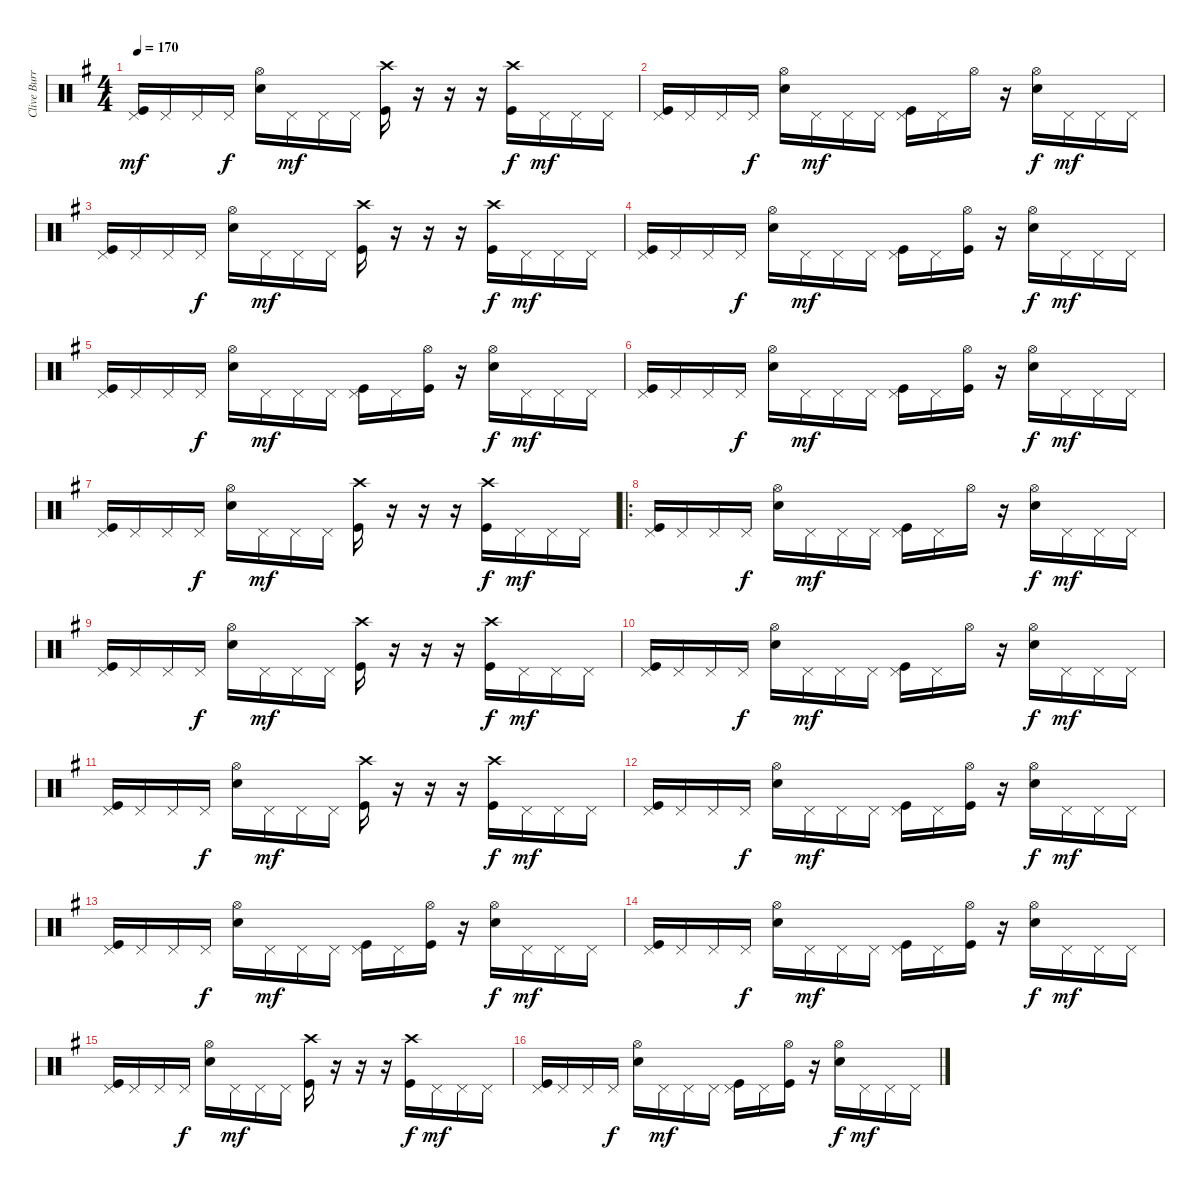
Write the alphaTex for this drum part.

\track ("Clive Burr" "Clive Burr") {instrument percussion}
\staff {score}
\articulation defaults
\ts (4 4)
\tempo 170
\clef neutral
\ks g
("Pedal Hi-Hat (hit)" "Kick (hit)").16{dy mf} "Pedal Hi-Hat (hit)".16 "Pedal Hi-Hat (hit)".16 "Pedal Hi-Hat (hit)".16{dy f} ("Hi-Hat (open)" "Electric Snare (hit)").16 "Pedal Hi-Hat (hit)".16{dy mf} "Pedal Hi-Hat (hit)".16 "Pedal Hi-Hat (hit)".16 ("Crash high (hit)" "Kick (hit)").16 r.16 r.16 r.16 ("Crash high (hit)" "Kick (hit)").16{dy f} "Pedal Hi-Hat (hit)".16{dy mf} "Pedal Hi-Hat (hit)".16 "Pedal Hi-Hat (hit)".16 |
("Pedal Hi-Hat (hit)" "Kick (hit)").16 "Pedal Hi-Hat (hit)".16 "Pedal Hi-Hat (hit)".16 "Pedal Hi-Hat (hit)".16{dy f} ("Hi-Hat (open)" "Electric Snare (hit)").16 "Pedal Hi-Hat (hit)".16{dy mf} "Pedal Hi-Hat (hit)".16 "Pedal Hi-Hat (hit)".16 ("Pedal Hi-Hat (hit)" "Kick (hit)").16 "Pedal Hi-Hat (hit)".16 "Hi-Hat (open)".16 r.16 ("Hi-Hat (open)" "Electric Snare (hit)").16{dy f} "Pedal Hi-Hat (hit)".16{dy mf} "Pedal Hi-Hat (hit)".16 "Pedal Hi-Hat (hit)".16 |
("Pedal Hi-Hat (hit)" "Kick (hit)").16 "Pedal Hi-Hat (hit)".16 "Pedal Hi-Hat (hit)".16 "Pedal Hi-Hat (hit)".16{dy f} ("Hi-Hat (open)" "Electric Snare (hit)").16 "Pedal Hi-Hat (hit)".16{dy mf} "Pedal Hi-Hat (hit)".16 "Pedal Hi-Hat (hit)".16 ("Crash high (hit)" "Kick (hit)").16 r.16 r.16 r.16 ("Crash high (hit)" "Kick (hit)").16{dy f} "Pedal Hi-Hat (hit)".16{dy mf} "Pedal Hi-Hat (hit)".16 "Pedal Hi-Hat (hit)".16 |
("Pedal Hi-Hat (hit)" "Kick (hit)").16 "Pedal Hi-Hat (hit)".16 "Pedal Hi-Hat (hit)".16 "Pedal Hi-Hat (hit)".16{dy f} ("Hi-Hat (open)" "Electric Snare (hit)").16 "Pedal Hi-Hat (hit)".16{dy mf} "Pedal Hi-Hat (hit)".16 "Pedal Hi-Hat (hit)".16 ("Pedal Hi-Hat (hit)" "Kick (hit)").16 "Pedal Hi-Hat (hit)".16 ("Hi-Hat (open)" "Kick (hit)").16 r.16 ("Hi-Hat (open)" "Electric Snare (hit)").16{dy f} "Pedal Hi-Hat (hit)".16{dy mf} "Pedal Hi-Hat (hit)".16 "Pedal Hi-Hat (hit)".16 |
("Pedal Hi-Hat (hit)" "Kick (hit)").16 "Pedal Hi-Hat (hit)".16 "Pedal Hi-Hat (hit)".16 "Pedal Hi-Hat (hit)".16{dy f} ("Hi-Hat (open)" "Electric Snare (hit)").16 "Pedal Hi-Hat (hit)".16{dy mf} "Pedal Hi-Hat (hit)".16 "Pedal Hi-Hat (hit)".16 ("Pedal Hi-Hat (hit)" "Kick (hit)").16 "Pedal Hi-Hat (hit)".16 ("Hi-Hat (open)" "Kick (hit)").16 r.16 ("Hi-Hat (open)" "Electric Snare (hit)").16{dy f} "Pedal Hi-Hat (hit)".16{dy mf} "Pedal Hi-Hat (hit)".16 "Pedal Hi-Hat (hit)".16 |
("Pedal Hi-Hat (hit)" "Kick (hit)").16 "Pedal Hi-Hat (hit)".16 "Pedal Hi-Hat (hit)".16 "Pedal Hi-Hat (hit)".16{dy f} ("Hi-Hat (open)" "Electric Snare (hit)").16 "Pedal Hi-Hat (hit)".16{dy mf} "Pedal Hi-Hat (hit)".16 "Pedal Hi-Hat (hit)".16 ("Pedal Hi-Hat (hit)" "Kick (hit)").16 "Pedal Hi-Hat (hit)".16 ("Hi-Hat (open)" "Kick (hit)").16 r.16 ("Hi-Hat (open)" "Electric Snare (hit)").16{dy f} "Pedal Hi-Hat (hit)".16{dy mf} "Pedal Hi-Hat (hit)".16 "Pedal Hi-Hat (hit)".16 |
("Pedal Hi-Hat (hit)" "Kick (hit)").16 "Pedal Hi-Hat (hit)".16 "Pedal Hi-Hat (hit)".16 "Pedal Hi-Hat (hit)".16{dy f} ("Hi-Hat (open)" "Electric Snare (hit)").16 "Pedal Hi-Hat (hit)".16{dy mf} "Pedal Hi-Hat (hit)".16 "Pedal Hi-Hat (hit)".16 ("Crash high (hit)" "Kick (hit)").16 r.16 r.16 r.16 ("Crash high (hit)" "Kick (hit)").16{dy f} "Pedal Hi-Hat (hit)".16{dy mf} "Pedal Hi-Hat (hit)".16 "Pedal Hi-Hat (hit)".16 |
\ro
("Pedal Hi-Hat (hit)" "Kick (hit)").16 "Pedal Hi-Hat (hit)".16 "Pedal Hi-Hat (hit)".16 "Pedal Hi-Hat (hit)".16{dy f} ("Hi-Hat (open)" "Electric Snare (hit)").16 "Pedal Hi-Hat (hit)".16{dy mf} "Pedal Hi-Hat (hit)".16 "Pedal Hi-Hat (hit)".16 ("Pedal Hi-Hat (hit)" "Kick (hit)").16 "Pedal Hi-Hat (hit)".16 "Hi-Hat (open)".16 r.16 ("Hi-Hat (open)" "Electric Snare (hit)").16{dy f} "Pedal Hi-Hat (hit)".16{dy mf} "Pedal Hi-Hat (hit)".16 "Pedal Hi-Hat (hit)".16 |
("Pedal Hi-Hat (hit)" "Kick (hit)").16 "Pedal Hi-Hat (hit)".16 "Pedal Hi-Hat (hit)".16 "Pedal Hi-Hat (hit)".16{dy f} ("Hi-Hat (open)" "Electric Snare (hit)").16 "Pedal Hi-Hat (hit)".16{dy mf} "Pedal Hi-Hat (hit)".16 "Pedal Hi-Hat (hit)".16 ("Crash high (hit)" "Kick (hit)").16 r.16 r.16 r.16 ("Crash high (hit)" "Kick (hit)").16{dy f} "Pedal Hi-Hat (hit)".16{dy mf} "Pedal Hi-Hat (hit)".16 "Pedal Hi-Hat (hit)".16 |
("Pedal Hi-Hat (hit)" "Kick (hit)").16 "Pedal Hi-Hat (hit)".16 "Pedal Hi-Hat (hit)".16 "Pedal Hi-Hat (hit)".16{dy f} ("Hi-Hat (open)" "Electric Snare (hit)").16 "Pedal Hi-Hat (hit)".16{dy mf} "Pedal Hi-Hat (hit)".16 "Pedal Hi-Hat (hit)".16 ("Pedal Hi-Hat (hit)" "Kick (hit)").16 "Pedal Hi-Hat (hit)".16 "Hi-Hat (open)".16 r.16 ("Hi-Hat (open)" "Electric Snare (hit)").16{dy f} "Pedal Hi-Hat (hit)".16{dy mf} "Pedal Hi-Hat (hit)".16 "Pedal Hi-Hat (hit)".16 |
("Pedal Hi-Hat (hit)" "Kick (hit)").16 "Pedal Hi-Hat (hit)".16 "Pedal Hi-Hat (hit)".16 "Pedal Hi-Hat (hit)".16{dy f} ("Hi-Hat (open)" "Electric Snare (hit)").16 "Pedal Hi-Hat (hit)".16{dy mf} "Pedal Hi-Hat (hit)".16 "Pedal Hi-Hat (hit)".16 ("Crash high (hit)" "Kick (hit)").16 r.16 r.16 r.16 ("Crash high (hit)" "Kick (hit)").16{dy f} "Pedal Hi-Hat (hit)".16{dy mf} "Pedal Hi-Hat (hit)".16 "Pedal Hi-Hat (hit)".16 |
("Pedal Hi-Hat (hit)" "Kick (hit)").16 "Pedal Hi-Hat (hit)".16 "Pedal Hi-Hat (hit)".16 "Pedal Hi-Hat (hit)".16{dy f} ("Hi-Hat (open)" "Electric Snare (hit)").16 "Pedal Hi-Hat (hit)".16{dy mf} "Pedal Hi-Hat (hit)".16 "Pedal Hi-Hat (hit)".16 ("Pedal Hi-Hat (hit)" "Kick (hit)").16 "Pedal Hi-Hat (hit)".16 ("Hi-Hat (open)" "Kick (hit)").16 r.16 ("Hi-Hat (open)" "Electric Snare (hit)").16{dy f} "Pedal Hi-Hat (hit)".16{dy mf} "Pedal Hi-Hat (hit)".16 "Pedal Hi-Hat (hit)".16 |
("Pedal Hi-Hat (hit)" "Kick (hit)").16 "Pedal Hi-Hat (hit)".16 "Pedal Hi-Hat (hit)".16 "Pedal Hi-Hat (hit)".16{dy f} ("Hi-Hat (open)" "Electric Snare (hit)").16 "Pedal Hi-Hat (hit)".16{dy mf} "Pedal Hi-Hat (hit)".16 "Pedal Hi-Hat (hit)".16 ("Pedal Hi-Hat (hit)" "Kick (hit)").16 "Pedal Hi-Hat (hit)".16 ("Hi-Hat (open)" "Kick (hit)").16 r.16 ("Hi-Hat (open)" "Electric Snare (hit)").16{dy f} "Pedal Hi-Hat (hit)".16{dy mf} "Pedal Hi-Hat (hit)".16 "Pedal Hi-Hat (hit)".16 |
("Pedal Hi-Hat (hit)" "Kick (hit)").16 "Pedal Hi-Hat (hit)".16 "Pedal Hi-Hat (hit)".16 "Pedal Hi-Hat (hit)".16{dy f} ("Hi-Hat (open)" "Electric Snare (hit)").16 "Pedal Hi-Hat (hit)".16{dy mf} "Pedal Hi-Hat (hit)".16 "Pedal Hi-Hat (hit)".16 ("Pedal Hi-Hat (hit)" "Kick (hit)").16 "Pedal Hi-Hat (hit)".16 ("Hi-Hat (open)" "Kick (hit)").16 r.16 ("Hi-Hat (open)" "Electric Snare (hit)").16{dy f} "Pedal Hi-Hat (hit)".16{dy mf} "Pedal Hi-Hat (hit)".16 "Pedal Hi-Hat (hit)".16 |
("Pedal Hi-Hat (hit)" "Kick (hit)").16 "Pedal Hi-Hat (hit)".16 "Pedal Hi-Hat (hit)".16 "Pedal Hi-Hat (hit)".16{dy f} ("Hi-Hat (open)" "Electric Snare (hit)").16 "Pedal Hi-Hat (hit)".16{dy mf} "Pedal Hi-Hat (hit)".16 "Pedal Hi-Hat (hit)".16 ("Crash high (hit)" "Kick (hit)").16 r.16 r.16 r.16 ("Crash high (hit)" "Kick (hit)").16{dy f} "Pedal Hi-Hat (hit)".16{dy mf} "Pedal Hi-Hat (hit)".16 "Pedal Hi-Hat (hit)".16 |
("Pedal Hi-Hat (hit)" "Kick (hit)").16 "Pedal Hi-Hat (hit)".16 "Pedal Hi-Hat (hit)".16 "Pedal Hi-Hat (hit)".16{dy f} ("Hi-Hat (open)" "Electric Snare (hit)").16 "Pedal Hi-Hat (hit)".16{dy mf} "Pedal Hi-Hat (hit)".16 "Pedal Hi-Hat (hit)".16 ("Pedal Hi-Hat (hit)" "Kick (hit)").16 "Pedal Hi-Hat (hit)".16 ("Hi-Hat (open)" "Kick (hit)").16 r.16 ("Hi-Hat (open)" "Electric Snare (hit)").16{dy f} "Pedal Hi-Hat (hit)".16{dy mf} "Pedal Hi-Hat (hit)".16 "Pedal Hi-Hat (hit)".16
